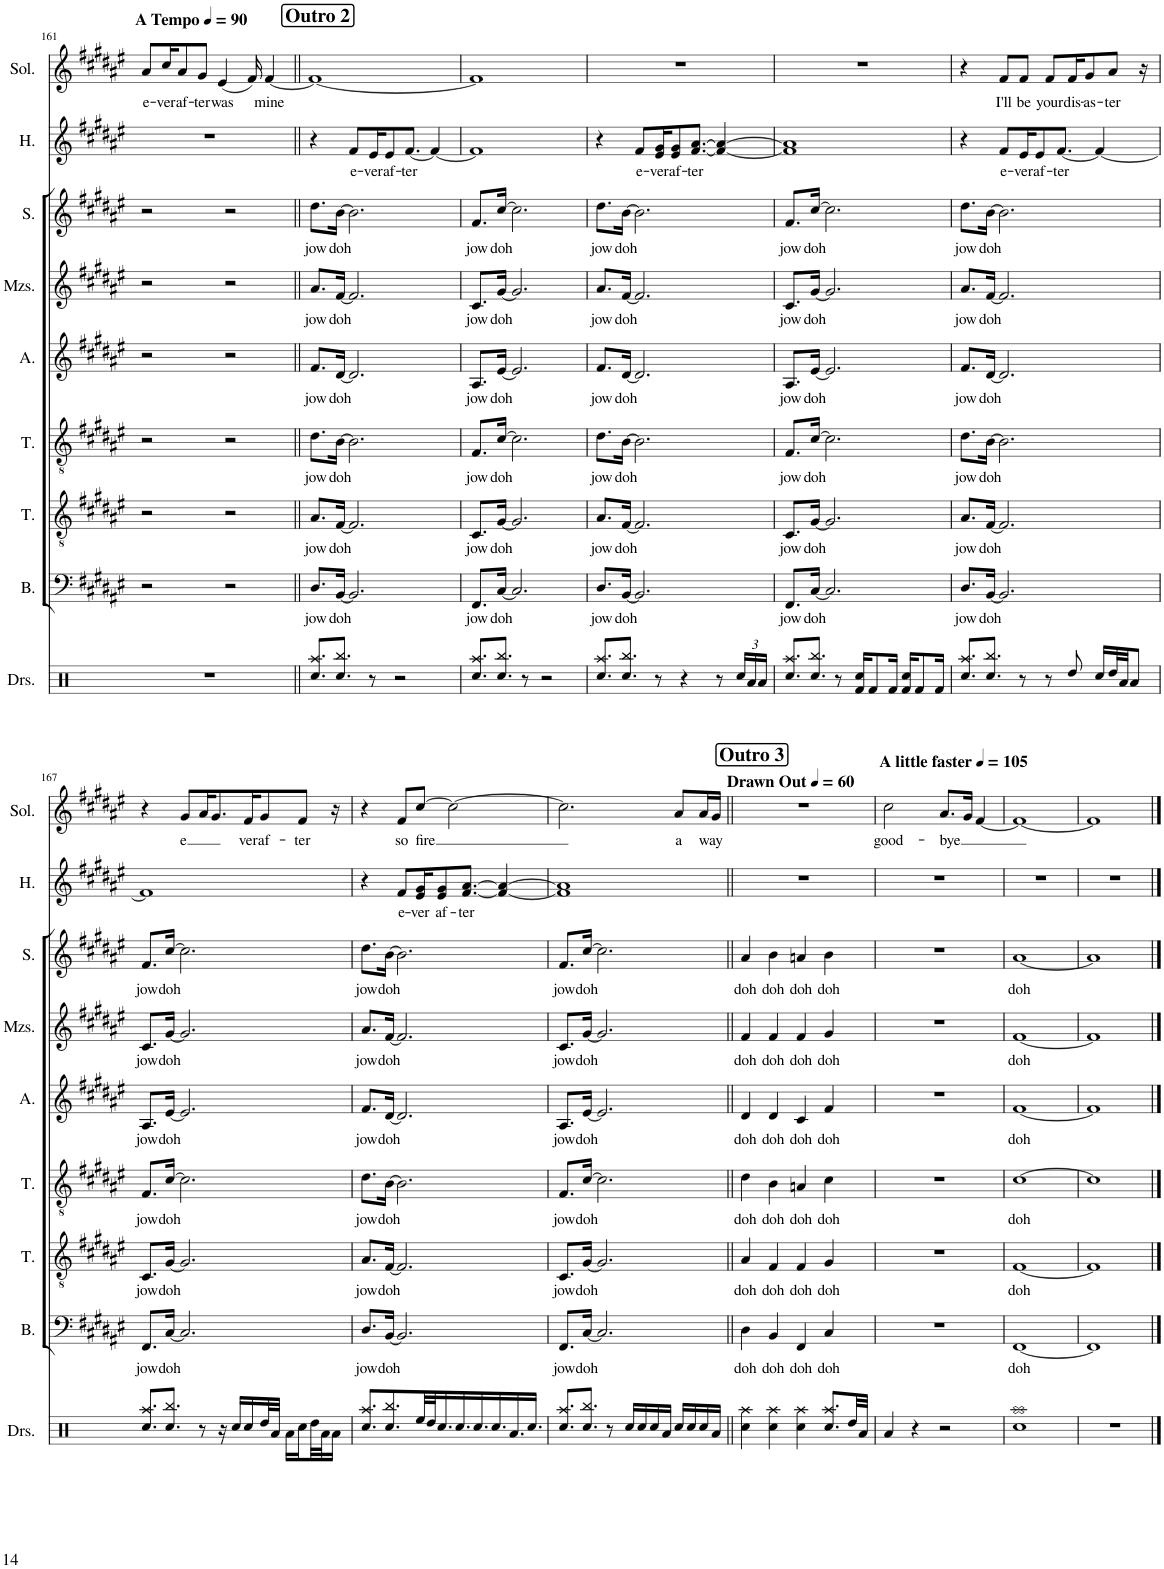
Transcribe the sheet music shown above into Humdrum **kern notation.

**kern	**text	**kern	**text	**kern	**text	**kern	**text	**kern	**text	**kern	**text	**kern	**text	**kern	**text
*part8	*part8	*part7	*part7	*part6	*part6	*part5	*part5	*part4	*part4	*part3	*part3	*part2	*part2	*part1	*part1
*staff8	*staff8	*staff7	*staff7	*staff6	*staff6	*staff5	*staff5	*staff4	*staff4	*staff3	*staff3	*staff2	*staff2	*staff1	*staff1
*I"Bass	*	*I"Tenor	*	*I"Tenor	*	*I"Alto	*	*I"Mezzo-soprano	*	*I"Soprano	*	*I"Harmony	*	*I"Solo	*
*I'B.	*	*I'T.	*	*I'T.	*	*I'A.	*	*I'Mzs.	*	*I'S.	*	*I'H.	*	*I'Sol.	*
!!LO:PB:g=z
*clefF4	*	*clefGv2	*	*clefGv2	*	*clefG2	*	*clefG2	*	*clefG2	*	*clefG2	*	*clefG2	*
*k[f#c#g#d#a#e#]	*	*k[f#c#g#d#a#e#]	*	*k[f#c#g#d#a#e#]	*	*k[f#c#g#d#a#e#]	*	*k[f#c#g#d#a#e#]	*	*k[f#c#g#d#a#e#]	*	*k[f#c#g#d#a#e#]	*	*k[f#c#g#d#a#e#]	*
*M4/4	*	*M4/4	*	*M4/4	*	*M4/4	*	*M4/4	*	*M4/4	*	*M4/4	*	*M4/4	*
*MM90	*	*MM90	*	*MM90	*	*MM90	*	*MM90	*	*MM90	*	*MM90	*	*MM90	*
=161	=161	=161	=161	=161	=161	=161	=161	=161	=161	=161	=161	=161	=161	=161	=161
!	!	!	!	!	!	!	!	!	!	!	!	!	!	!LO:TX:a:B:t=A Tempo	!
!	!	!	!	!	!	!	!	!	!	!	!	!	!	!	!LO:LY:b
2r	.	2r	.	2r	.	2r	.	2r	.	2r	.	1r	.	8a#/L	e-
!	!	!	!	!	!	!	!	!	!	!	!	!	!	!	!LO:LY:b
.	.	.	.	.	.	.	.	.	.	.	.	.	.	16cc#/K	-ver
!	!	!	!	!	!	!	!	!	!	!	!	!	!	!	!LO:LY:b
.	.	.	.	.	.	.	.	.	.	.	.	.	.	8a#/	af-
!	!	!	!	!	!	!	!	!	!	!	!	!	!	!	!LO:LY:b
.	.	.	.	.	.	.	.	.	.	.	.	.	.	8g#/J	-ter
!	!	!	!	!	!	!	!	!	!	!	!	!	!	!	!LO:LY:b
.	.	.	.	.	.	.	.	.	.	.	.	.	.	(4e#/	was
2r	.	2r	.	2r	.	2r	.	2r	.	2r	.	.	.	.	.
.	.	.	.	.	.	.	.	.	.	.	.	.	.	16f#/)	.
!	!	!	!	!	!	!	!	!	!	!	!	!	!	!	!LO:LY:b
.	.	.	.	.	.	.	.	.	.	.	.	.	.	[4f#/	mine
!!LO:REH:place=s1:a:B:cj:fs=14:t=Outro 2
=162||	=162||	=162||	=162||	=162||	=162||	=162||	=162||	=162||	=162||	=162||	=162||	=162||	=162||	=162||	=162||
!	!LO:LY:b	!	!LO:LY:b	!	!LO:LY:b	!	!LO:LY:b	!	!LO:LY:b	!	!LO:LY:b	!	!	!	!
8.D#/L	jow	8.A#/L	jow	8.d#\L	jow	8.f#/L	jow	8.a#/L	jow	8.dd#\L	jow	4r	.	1f#_	.
!	!LO:LY:b	!	!LO:LY:b	!	!LO:LY:b	!	!LO:LY:b	!	!LO:LY:b	!	!LO:LY:b	!	!	!	!
[16BB/Jk	doh	[16F#/Jk	doh	[16B\Jk	doh	[16d#/Jk	doh	[16f#/Jk	doh	[16b\Jk	doh	.	.	.	.
!	!	!	!	!	!	!	!	!	!	!	!	!	!LO:LY:b	!	!
2.BB/]	.	2.F#/]	.	2.B\]	.	2.d#/]	.	2.f#/]	.	2.b\]	.	8f#/L	e-	.	.
!	!	!	!	!	!	!	!	!	!	!	!	!	!LO:LY:b	!	!
.	.	.	.	.	.	.	.	.	.	.	.	16e#/K	-ver	.	.
!	!	!	!	!	!	!	!	!	!	!	!	!	!LO:LY:b	!	!
.	.	.	.	.	.	.	.	.	.	.	.	8e#/	af-	.	.
!	!	!	!	!	!	!	!	!	!	!	!	!	!LO:LY:b	!	!
.	.	.	.	.	.	.	.	.	.	.	.	[8.f#/J	-ter	.	.
.	.	.	.	.	.	.	.	.	.	.	.	4f#/_	.	.	.
=163	=163	=163	=163	=163	=163	=163	=163	=163	=163	=163	=163	=163	=163	=163	=163
!	!LO:LY:b	!	!LO:LY:b	!	!LO:LY:b	!	!LO:LY:b	!	!LO:LY:b	!	!LO:LY:b	!	!	!	!
8.FF#/L	jow	8.C#/L	jow	8.F#/L	jow	8.A#/L	jow	8.c#/L	jow	8.f#/L	jow	1f#]	.	1f#]	.
!	!LO:LY:b	!	!LO:LY:b	!	!LO:LY:b	!	!LO:LY:b	!	!LO:LY:b	!	!LO:LY:b	!	!	!	!
[16C#/Jk	doh	[16G#/Jk	doh	[16c#/Jk	doh	[16e#/Jk	doh	[16g#/Jk	doh	[16cc#/Jk	doh	.	.	.	.
2.C#/]	.	2.G#/]	.	2.c#\]	.	2.e#/]	.	2.g#/]	.	2.cc#\]	.	.	.	.	.
=164	=164	=164	=164	=164	=164	=164	=164	=164	=164	=164	=164	=164	=164	=164	=164
!	!LO:LY:b	!	!LO:LY:b	!	!LO:LY:b	!	!LO:LY:b	!	!LO:LY:b	!	!LO:LY:b	!	!	!	!
8.D#/L	jow	8.A#/L	jow	8.d#\L	jow	8.f#/L	jow	8.a#/L	jow	8.dd#\L	jow	4r	.	1r	.
!	!LO:LY:b	!	!LO:LY:b	!	!LO:LY:b	!	!LO:LY:b	!	!LO:LY:b	!	!LO:LY:b	!	!	!	!
[16BB/Jk	doh	[16F#/Jk	doh	[16B\Jk	doh	[16d#/Jk	doh	[16f#/Jk	doh	[16b\Jk	doh	.	.	.	.
!	!	!	!	!	!	!	!	!	!	!	!	!	!LO:LY:b	!	!
2.BB/]	.	2.F#/]	.	2.B\]	.	2.d#/]	.	2.f#/]	.	2.b\]	.	8f#/L	e-	.	.
!	!	!	!	!	!	!	!	!	!	!	!	!	!LO:LY:b	!	!
.	.	.	.	.	.	.	.	.	.	.	.	16e#/ 16g#/K	-ver	.	.
!	!	!	!	!	!	!	!	!	!	!	!	!	!LO:LY:b	!	!
.	.	.	.	.	.	.	.	.	.	.	.	8e#/ 8g#/	af-	.	.
!	!	!	!	!	!	!	!	!	!	!	!	!	!LO:LY:b	!	!
.	.	.	.	.	.	.	.	.	.	.	.	[8.f#/ [8.a#/J	-ter	.	.
.	.	.	.	.	.	.	.	.	.	.	.	4f#/_ 4a#/_	.	.	.
=165	=165	=165	=165	=165	=165	=165	=165	=165	=165	=165	=165	=165	=165	=165	=165
!	!LO:LY:b	!	!LO:LY:b	!	!LO:LY:b	!	!LO:LY:b	!	!LO:LY:b	!	!LO:LY:b	!	!	!	!
8.FF#/L	jow	8.C#/L	jow	8.F#/L	jow	8.A#/L	jow	8.c#/L	jow	8.f#/L	jow	1f#] 1a#]	.	1r	.
!	!LO:LY:b	!	!LO:LY:b	!	!LO:LY:b	!	!LO:LY:b	!	!LO:LY:b	!	!LO:LY:b	!	!	!	!
[16C#/Jk	doh	[16G#/Jk	doh	[16c#/Jk	doh	[16e#/Jk	doh	[16g#/Jk	doh	[16cc#/Jk	doh	.	.	.	.
2.C#/]	.	2.G#/]	.	2.c#\]	.	2.e#/]	.	2.g#/]	.	2.cc#\]	.	.	.	.	.
=166	=166	=166	=166	=166	=166	=166	=166	=166	=166	=166	=166	=166	=166	=166	=166
!	!LO:LY:b	!	!LO:LY:b	!	!LO:LY:b	!	!LO:LY:b	!	!LO:LY:b	!	!LO:LY:b	!	!	!	!
8.D#/L	jow	8.A#/L	jow	8.d#\L	jow	8.f#/L	jow	8.a#/L	jow	8.dd#\L	jow	4r	.	4r	.
!	!LO:LY:b	!	!LO:LY:b	!	!LO:LY:b	!	!LO:LY:b	!	!LO:LY:b	!	!LO:LY:b	!	!	!	!
[16BB/Jk	doh	[16F#/Jk	doh	[16B\Jk	doh	[16d#/Jk	doh	[16f#/Jk	doh	[16b\Jk	doh	.	.	.	.
!	!	!	!	!	!	!	!	!	!	!	!	!	!LO:LY:b	!	!LO:LY:b
2.BB/]	.	2.F#/]	.	2.B\]	.	2.d#/]	.	2.f#/]	.	2.b\]	.	8f#/L	e-	8f#/L	I'll
!	!	!	!	!	!	!	!	!	!	!	!	!	!LO:LY:b	!	!LO:LY:b
.	.	.	.	.	.	.	.	.	.	.	.	16e#/K	-ver	8f#/J	be
!	!	!	!	!	!	!	!	!	!	!	!	!	!LO:LY:b	!	!
.	.	.	.	.	.	.	.	.	.	.	.	8e#/	af-	.	.
!	!	!	!	!	!	!	!	!	!	!	!	!	!	!	!LO:LY:b
.	.	.	.	.	.	.	.	.	.	.	.	.	.	8f#/L	your
!	!	!	!	!	!	!	!	!	!	!	!	!	!LO:LY:b	!	!
.	.	.	.	.	.	.	.	.	.	.	.	[8.f#/J	-ter	.	.
!	!	!	!	!	!	!	!	!	!	!	!	!	!	!	!LO:LY:b
.	.	.	.	.	.	.	.	.	.	.	.	.	.	16f#/K	dis-
!	!	!	!	!	!	!	!	!	!	!	!	!	!	!	!LO:LY:b
.	.	.	.	.	.	.	.	.	.	.	.	.	.	8g#/	-as-
.	.	.	.	.	.	.	.	.	.	.	.	4f#/_	.	.	.
!	!	!	!	!	!	!	!	!	!	!	!	!	!	!	!LO:LY:b
.	.	.	.	.	.	.	.	.	.	.	.	.	.	8a#/J	-ter
.	.	.	.	.	.	.	.	.	.	.	.	.	.	16r	.
!!LO:LB:g=z
=167	=167	=167	=167	=167	=167	=167	=167	=167	=167	=167	=167	=167	=167	=167	=167
!	!LO:LY:b	!	!LO:LY:b	!	!LO:LY:b	!	!LO:LY:b	!	!LO:LY:b	!	!LO:LY:b	!	!	!	!
8.FF#/L	jow	8.C#/L	jow	8.F#/L	jow	8.A#/L	jow	8.c#/L	jow	8.f#/L	jow	1f#]	.	4r	.
!	!LO:LY:b	!	!LO:LY:b	!	!LO:LY:b	!	!LO:LY:b	!	!LO:LY:b	!	!LO:LY:b	!	!	!	!
[16C#/Jk	doh	[16G#/Jk	doh	[16c#/Jk	doh	[16e#/Jk	doh	[16g#/Jk	doh	[16cc#/Jk	doh	.	.	.	.
!	!	!	!	!	!	!	!	!	!	!	!	!	!	!	!LO:LY:b
2.C#/]	.	2.G#/]	.	2.c#\]	.	2.e#/]	.	2.g#/]	.	2.cc#\]	.	.	.	8g#/L	e
.	.	.	.	.	.	.	.	.	.	.	.	.	.	16a#/K	.
.	.	.	.	.	.	.	.	.	.	.	.	.	.	8.g#/	.
!	!	!	!	!	!	!	!	!	!	!	!	!	!	!	!LO:LY:b
.	.	.	.	.	.	.	.	.	.	.	.	.	.	16f#/K	ver
!	!	!	!	!	!	!	!	!	!	!	!	!	!	!	!LO:LY:b
.	.	.	.	.	.	.	.	.	.	.	.	.	.	8g#/	af-
!	!	!	!	!	!	!	!	!	!	!	!	!	!	!	!LO:LY:b
.	.	.	.	.	.	.	.	.	.	.	.	.	.	8f#/J	-ter
.	.	.	.	.	.	.	.	.	.	.	.	.	.	16r	.
=168	=168	=168	=168	=168	=168	=168	=168	=168	=168	=168	=168	=168	=168	=168	=168
!	!LO:LY:b	!	!LO:LY:b	!	!LO:LY:b	!	!LO:LY:b	!	!LO:LY:b	!	!LO:LY:b	!	!	!	!
8.D#/L	jow	8.A#/L	jow	8.d#\L	jow	8.f#/L	jow	8.a#/L	jow	8.dd#\L	jow	4r	.	4r	.
!	!LO:LY:b	!	!LO:LY:b	!	!LO:LY:b	!	!LO:LY:b	!	!LO:LY:b	!	!LO:LY:b	!	!	!	!
[16BB/Jk	doh	[16F#/Jk	doh	[16B\Jk	doh	[16d#/Jk	doh	[16f#/Jk	doh	[16b\Jk	doh	.	.	.	.
!	!	!	!	!	!	!	!	!	!	!	!	!	!LO:LY:b	!	!LO:LY:b
2.BB/]	.	2.F#/]	.	2.B\]	.	2.d#/]	.	2.f#/]	.	2.b\]	.	8f#/L	e-	8f#/L	so
!	!	!	!	!	!	!	!	!	!	!	!	!	!LO:LY:b	!	!LO:LY:b
.	.	.	.	.	.	.	.	.	.	.	.	16e#/ 16g#/K	-ver	[8cc#/J	fire
!	!	!	!	!	!	!	!	!	!	!	!	!	!LO:LY:b	!	!
.	.	.	.	.	.	.	.	.	.	.	.	8e#/ 8g#/	af-	.	.
.	.	.	.	.	.	.	.	.	.	.	.	.	.	2cc#\_	.
!	!	!	!	!	!	!	!	!	!	!	!	!	!LO:LY:b	!	!
.	.	.	.	.	.	.	.	.	.	.	.	[8.f#/ [8.a#/J	-ter	.	.
.	.	.	.	.	.	.	.	.	.	.	.	4f#/_ 4a#/_	.	.	.
=169	=169	=169	=169	=169	=169	=169	=169	=169	=169	=169	=169	=169	=169	=169	=169
!	!LO:LY:b	!	!LO:LY:b	!	!LO:LY:b	!	!LO:LY:b	!	!LO:LY:b	!	!LO:LY:b	!	!	!	!
8.FF#/L	jow	8.C#/L	jow	8.F#/L	jow	8.A#/L	jow	8.c#/L	jow	8.f#/L	jow	1f#] 1a#]	.	2.cc#\]	.
!	!LO:LY:b	!	!LO:LY:b	!	!LO:LY:b	!	!LO:LY:b	!	!LO:LY:b	!	!LO:LY:b	!	!	!	!
[16C#/Jk	doh	[16G#/Jk	doh	[16c#/Jk	doh	[16e#/Jk	doh	[16g#/Jk	doh	[16cc#/Jk	doh	.	.	.	.
2.C#/]	.	2.G#/]	.	2.c#\]	.	2.e#/]	.	2.g#/]	.	2.cc#\]	.	.	.	.	.
!	!	!	!	!	!	!	!	!	!	!	!	!	!	!	!LO:LY:b
.	.	.	.	.	.	.	.	.	.	.	.	.	.	8a#/L	a
!	!	!	!	!	!	!	!	!	!	!	!	!	!	!	!LO:LY:b
.	.	.	.	.	.	.	.	.	.	.	.	.	.	16a#/L	way
.	.	.	.	.	.	.	.	.	.	.	.	.	.	16g#/JJ	.
=170||	=170||	=170||	=170||	=170||	=170||	=170||	=170||	=170||	=170||	=170||	=170||	=170||	=170||	=170||	=170||
!!LO:REH:place=s1:a:B:cj:fs=14:t=Outro 3
*	*	*	*	*	*	*	*	*	*	*	*	*	*	*MM60	*
!	!	!	!	!	!	!	!	!	!	!	!	!	!	!LO:TX:a:B:t=Drawn Out	!
!	!LO:LY:b	!	!LO:LY:b	!	!LO:LY:b	!	!LO:LY:b	!	!LO:LY:b	!	!LO:LY:b	!	!	!	!
4D#\	doh	4A#/	doh	4d#\	doh	4d#/	doh	4f#/	doh	4a#/	doh	1r	.	1r	.
!	!LO:LY:b	!	!LO:LY:b	!	!LO:LY:b	!	!LO:LY:b	!	!LO:LY:b	!	!LO:LY:b	!	!	!	!
4BB/	doh	4F#/	doh	4B\	doh	4d#/	doh	4f#/	doh	4b\	doh	.	.	.	.
!	!LO:LY:b	!	!LO:LY:b	!	!LO:LY:b	!	!LO:LY:b	!	!LO:LY:b	!	!LO:LY:b	!	!	!	!
4FF#/	doh	4F#/	doh	4An/	doh	4c#/	doh	4f#/	doh	4an/	doh	.	.	.	.
!	!LO:LY:b	!	!LO:LY:b	!	!LO:LY:b	!	!LO:LY:b	!	!LO:LY:b	!	!LO:LY:b	!	!	!	!
4C#/	doh	4G#/	doh	4c#\	doh	4f#/	doh	4g#/	doh	4b\	doh	.	.	.	.
=171	=171	=171	=171	=171	=171	=171	=171	=171	=171	=171	=171	=171	=171	=171	=171
*	*	*	*	*	*	*	*	*	*	*	*	*	*	*MM105	*
!	!	!	!	!	!	!	!	!	!	!	!	!	!	!LO:TX:a:B:t=A little faster	!
!	!	!	!	!	!	!	!	!	!	!	!	!	!	!	!LO:LY:b
1r	.	1r	.	1r	.	1r	.	1r	.	1r	.	1r	.	2cc#\	good-
!	!	!	!	!	!	!	!	!	!	!	!	!	!	!	!LO:LY:b
.	.	.	.	.	.	.	.	.	.	.	.	.	.	8.a#/L	-bye
.	.	.	.	.	.	.	.	.	.	.	.	.	.	16g#/Jk	.
.	.	.	.	.	.	.	.	.	.	.	.	.	.	[4f#/	.
=172	=172	=172	=172	=172	=172	=172	=172	=172	=172	=172	=172	=172	=172	=172	=172
!	!LO:LY:b	!	!LO:LY:b	!	!LO:LY:b	!	!LO:LY:b	!	!LO:LY:b	!	!LO:LY:b	!	!	!	!
[1FF#	doh	[1F#	doh	[1c#	doh	[1f#	doh	[1f#	doh	[1a#	doh	1r	.	1f#_	.
=173	=173	=173	=173	=173	=173	=173	=173	=173	=173	=173	=173	=173	=173	=173	=173
1FF#]	.	1F#]	.	1c#]	.	1f#]	.	1f#]	.	1a#]	.	1r	.	1f#]	.
==	==	==	==	==	==	==	==	==	==	==	==	==	==	==	==
*-	*-	*-	*-	*-	*-	*-	*-	*-	*-	*-	*-	*-	*-	*-	*-
